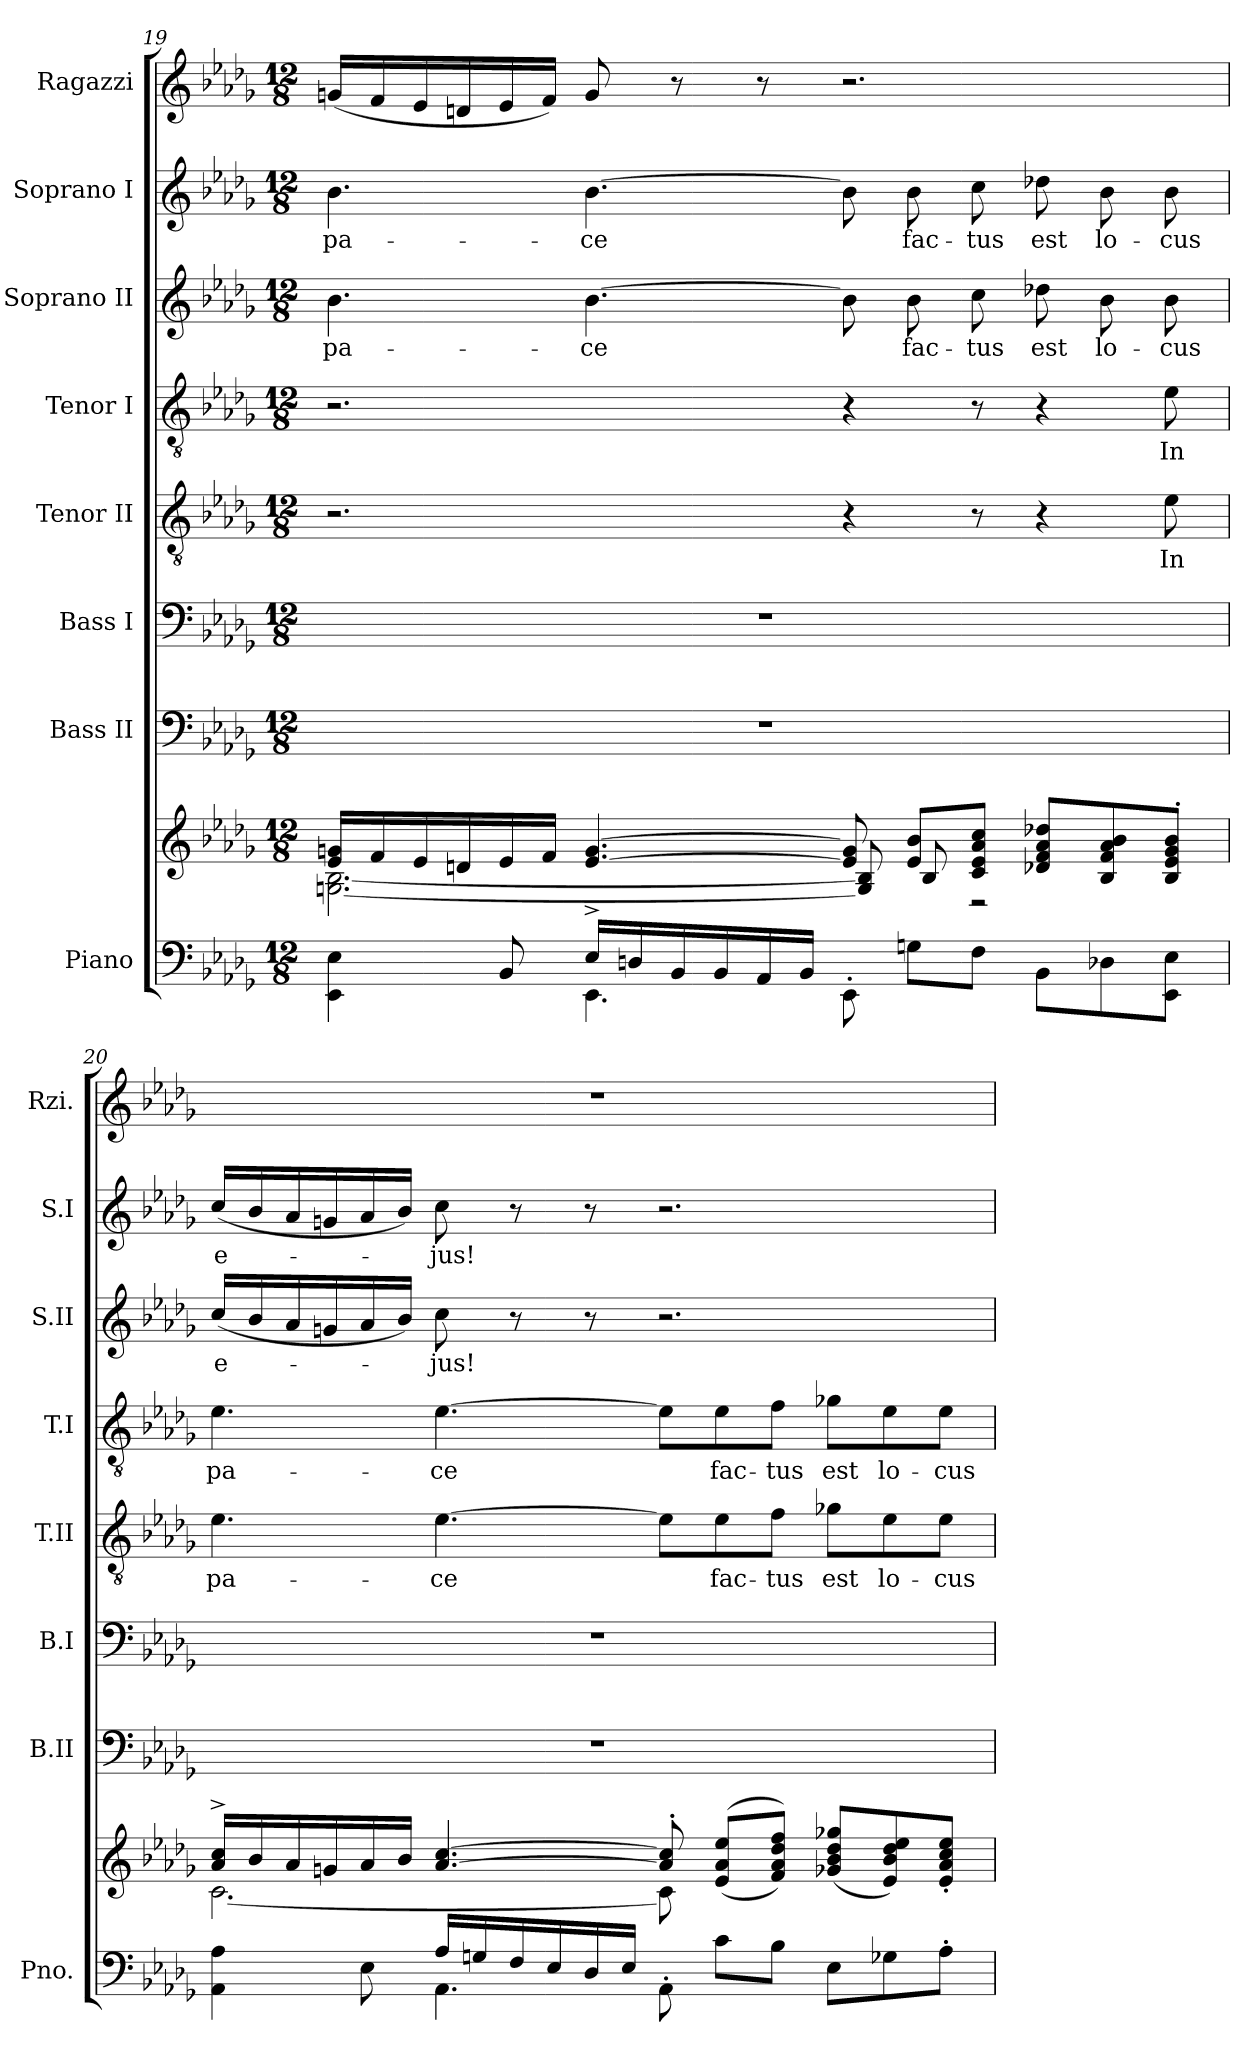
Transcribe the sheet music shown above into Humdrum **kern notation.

**kern	**kern	**kern	**kern	**kern	**text	**kern	**text	**kern	**text	**kern	**text	**kern
*part8	*part8	*part7	*part6	*part5	*part5	*part4	*part4	*part3	*part3	*part2	*part2	*part1
*staff9	*staff8	*staff7	*staff6	*staff5	*staff5	*staff4	*staff4	*staff3	*staff3	*staff2	*staff2	*staff1
*I"Piano	*	*I"Bass II	*I"Bass I	*I"Tenor II	*	*I"Tenor I	*	*I"Soprano II	*	*I"Soprano I	*	*I"Ragazzi
*I'Pno.	*	*I'B.II	*I'B.I	*I'T.II	*	*I'T.I	*	*I'S.II	*	*I'S.I	*	*I'Rzi.
*clefF4	*clefG2	*clefF4	*clefF4	*clefGv2	*	*clefGv2	*	*clefG2	*	*clefG2	*	*clefG2
*k[b-e-a-d-g-]	*k[b-e-a-d-g-]	*k[b-e-a-d-g-]	*k[b-e-a-d-g-]	*k[b-e-a-d-g-]	*	*k[b-e-a-d-g-]	*	*k[b-e-a-d-g-]	*	*k[b-e-a-d-g-]	*	*k[b-e-a-d-g-]
*M12/8	*M12/8	*M12/8	*M12/8	*M12/8	*	*M12/8	*	*M12/8	*	*M12/8	*	*M12/8
=19	=19	=19	=19	=19	=19	=19	=19	=19	=19	=19	=19	=19
*^	*^	*	*	*	*	*	*	*	*	*	*	*
!	!	!	!	!	!	!	!	!	!	!	!LO:LY:b	!	!LO:LY:b	!
4EE-\ 4E-\	4.ryy	16e-/ 16gn/LL	[2.Gn\ [2.B-\	1.r	1.r	2.r	.	2.r	.	4.b-\	pa-	4.b-\	pa-	(<16gn/LL
.	.	16f/	.	.	.	.	.	.	.	.	.	.	.	16f/
.	.	16e-/	.	.	.	.	.	.	.	.	.	.	.	16e-/
.	.	16dn/	.	.	.	.	.	.	.	.	.	.	.	16dn/
8BB-/	.	16e-/	.	.	.	.	.	.	.	.	.	.	.	16e-/
.	.	16f/JJ	.	.	.	.	.	.	.	.	.	.	.	16f/JJ)
!	!	!	!	!	!	!	!	!	!	!	!LO:LY:b	!	!LO:LY:b	!
16E-^/LL	4.EE-\	[4.e-/ [4.g/	.	.	.	.	.	.	.	[4.b-\	-ce	[4.b-\	-ce	8g/
16Dn/	.	.	.	.	.	.	.	.	.	.	.	.	.	.
16BB-/	.	.	.	.	.	.	.	.	.	.	.	.	.	8r
16BB-/	.	.	.	.	.	.	.	.	.	.	.	.	.	.
16AA-/	.	.	.	.	.	.	.	.	.	.	.	.	.	8r
16BB-/JJ	.	.	.	.	.	.	.	.	.	.	.	.	.	.
8EE-'\	2.ryy	8e-/] 8g/]	8G/] 8B-/]	.	.	4r	.	4r	.	8b-\]	.	8b-\]	.	2.r
!	!	!	!	!	!	!	!	!	!	!	!LO:LY:b	!	!LO:LY:b	!
8Gn\L	.	8e-/ 8b-/L	8B-/	.	.	.	.	.	.	8b-\	fac-	8b-\	fac-	.
!	!	!	!	!	!	!	!	!	!	!	!LO:LY:b	!	!LO:LY:b	!
8F\J	.	8c/ 8e-/ 8a-/ 8cc/J	2r	.	.	8r	.	8r	.	8cc\	-tus	8cc\	-tus	.
!	!	!	!	!	!	!	!	!	!	!	!LO:LY:b	!	!LO:LY:b	!
8BB-\L	.	8d-X/ 8f/ 8a-/ 8dd-X/L	.	.	.	4r	.	4r	.	8dd-X\	est	8dd-X\	est	.
!	!	!	!	!	!	!	!	!	!	!	!LO:LY:b	!	!LO:LY:b	!
8D-X\	.	8B-/ 8f/ 8a-/ 8b-/	.	.	.	.	.	.	.	8b-\	lo-	8b-\	lo-	.
!	!	!	!	!	!	!	!LO:LY:b	!	!LO:LY:b	!	!LO:LY:b	!	!LO:LY:b	!
8EE-\ 8E-\J	.	8B-/' 8e-/' 8g/' 8b-/'J	.	.	.	8e-\	In	8e-\	In	8b-\	-cus	8b-\	-cus	.
!!LO:PB:g=z
=20	=20	=20	=20	=20	=20	=20	=20	=20	=20	=20	=20	=20	=20	=20
*	*^	*	*	*	*	*	*	*	*	*	*	*	*	*
!	!	!	!	!	!	!	!	!LO:LY:b	!	!LO:LY:b	!	!LO:LY:b	!	!LO:LY:b	!
4AA-\ 4A-\	1.ryy	4.ryy	16a-/^ 16cc/^LL	[2.c\	1.r	1.r	4.e-\	pa-	4.e-\	pa-	(<16cc/LL	e-	(<16cc/LL	e-	1.r
.	.	.	16b-/	.	.	.	.	.	.	.	16b-/	.	16b-/	.	.
.	.	.	16a-/	.	.	.	.	.	.	.	16a-/	.	16a-/	.	.
.	.	.	16gn/	.	.	.	.	.	.	.	16gn/	.	16gn/	.	.
8E-\	.	.	16a-/	.	.	.	.	.	.	.	16a-/	.	16a-/	.	.
.	.	.	16b-/JJ	.	.	.	.	.	.	.	16b-/JJ)	.	16b-/JJ)	.	.
!	!	!	!	!	!	!	!	!LO:LY:b	!	!LO:LY:b	!	!LO:LY:b	!	!LO:LY:b	!
16A-/LL	.	4.AA-\	[4.a-/ [4.cc/	.	.	.	[4.e-\	-ce	[4.e-\	-ce	8cc\	-jus!	8cc\	-jus!	.
16Gn/	.	.	.	.	.	.	.	.	.	.	.	.	.	.	.
16F/	.	.	.	.	.	.	.	.	.	.	8r	.	8r	.	.
16E-/	.	.	.	.	.	.	.	.	.	.	.	.	.	.	.
16D-/	.	.	.	.	.	.	.	.	.	.	8r	.	8r	.	.
16E-/JJ	.	.	.	.	.	.	.	.	.	.	.	.	.	.	.
8AA-'\	.	2.ryy	8a-/]' 8cc/]'	8c\]	.	.	8e-\L]	.	8e-\L]	.	2.r	.	2.r	.	.
!	!	!	!	!	!	!	!	!LO:LY:b	!	!LO:LY:b	!	!	!	!	!
8c\L	.	.	(>(>8e-/ 8a-/ 8ee-/L	2ryy	.	.	8e-\	fac-	8e-\	fac-	.	.	.	.	.
!	!	!	!	!	!	!	!	!LO:LY:b	!	!LO:LY:b	!	!	!	!	!
8B-\J	.	.	8f/ 8a-/ 8dd-/ 8ff/J))	.	.	.	8f\J	-tus	8f\J	-tus	.	.	.	.	.
!	!	!	!	!	!	!	!	!LO:LY:b	!	!LO:LY:b	!	!	!	!	!
8E-\L	.	.	(>8g-X/ 8b-/ 8dd-/ 8gg-X/L	.	.	.	8g-X\L	est	8g-X\L	est	.	.	.	.	.
!	!	!	!	!	!	!	!	!LO:LY:b	!	!LO:LY:b	!	!	!	!	!
8G-X\	.	.	8e-/ 8b-/ 8dd-/ 8ee-/)	.	.	.	8e-\	lo-	8e-\	lo-	.	.	.	.	.
!	!	!	!	!	!	!	!	!LO:LY:b	!	!LO:LY:b	!	!	!	!	!
8A-'\J	.	.	8e-/' 8a-/' 8cc/' 8ee-/'J	8ryy	.	.	8e-\J	-cus	8e-\J	-cus	.	.	.	.	.
*v	*v	*v	*	*	*	*	*	*	*	*	*	*	*	*	*
*	*v	*v	*	*	*	*	*	*	*	*	*	*	*
=	=	=	=	=	=	=	=	=	=	=	=	=
*-	*-	*-	*-	*-	*-	*-	*-	*-	*-	*-	*-	*-
